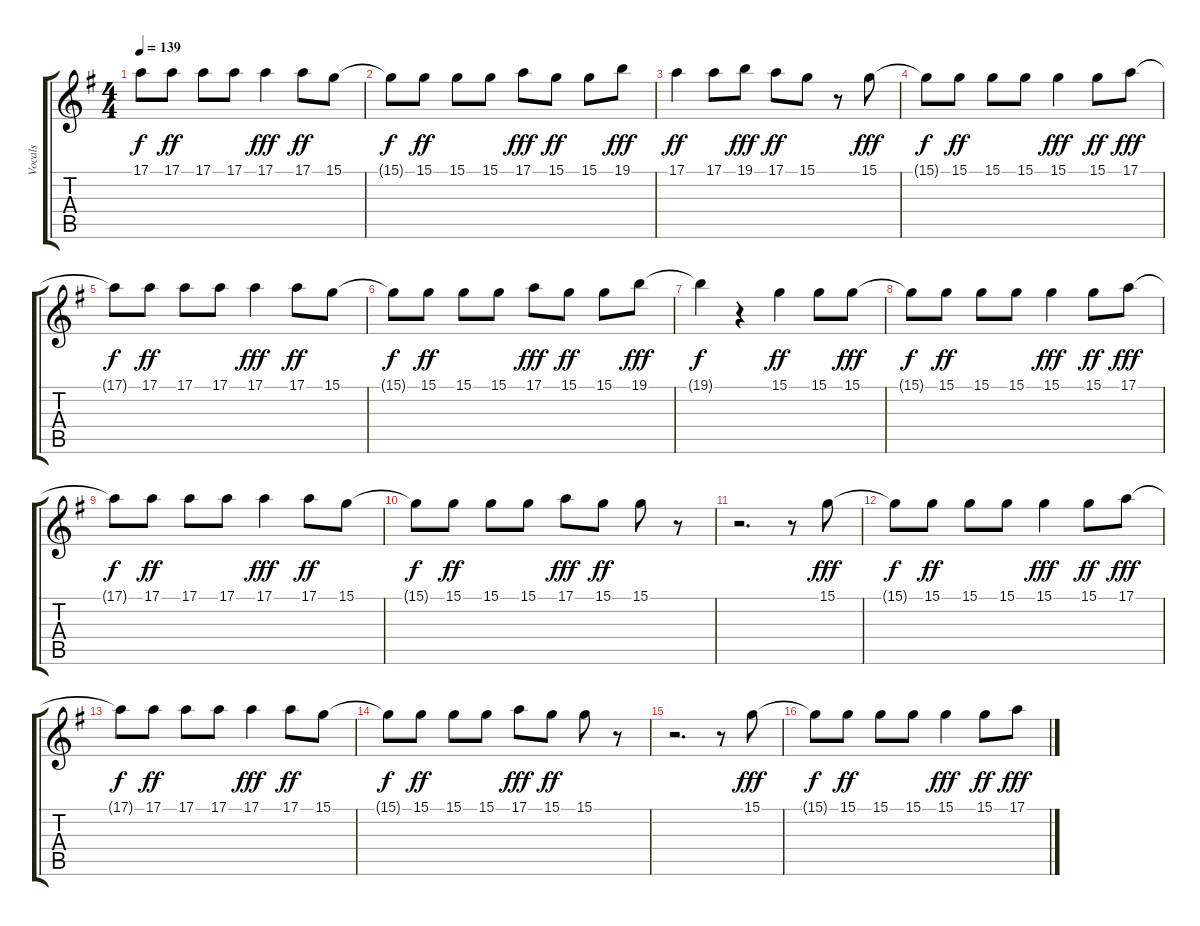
\track ("Vocals" "Vocals") {instrument flute}
\staff {score tabs}
\tuning (E4 B3 G3 D3 A2 E2) {hide}
\ts (4 4)
\tempo 139
\clef g2
\ks g
17.1{t}.8{dy f} 17.1.8{dy ff} 17.1.8 17.1.8 17.1.4{dy fff} 17.1.8{dy ff} 15.1.8 |
15.1{t}.8{dy f} 15.1.8{dy ff} 15.1.8 15.1.8 17.1.8{dy fff} 15.1.8{dy ff} 15.1.8 19.1.8{dy fff} |
17.1.4{dy ff} 17.1.8 19.1.8{dy fff} 17.1.8{dy ff} 15.1.8 r.8 15.1.8{dy fff} |
15.1{t}.8{dy f} 15.1.8{dy ff} 15.1.8 15.1.8 15.1.4{dy fff} 15.1.8{dy ff} 17.1.8{dy fff} |
17.1{t}.8{dy f} 17.1.8{dy ff} 17.1.8 17.1.8 17.1.4{dy fff} 17.1.8{dy ff} 15.1.8 |
15.1{t}.8{dy f} 15.1.8{dy ff} 15.1.8 15.1.8 17.1.8{dy fff} 15.1.8{dy ff} 15.1.8 19.1.8{dy fff} |
19.1{t}.4{dy f} r.4 15.1.4{dy ff} 15.1.8 15.1.8{dy fff} |
15.1{t}.8{dy f} 15.1.8{dy ff} 15.1.8 15.1.8 15.1.4{dy fff} 15.1.8{dy ff} 17.1.8{dy fff} |
17.1{t}.8{dy f} 17.1.8{dy ff} 17.1.8 17.1.8 17.1.4{dy fff} 17.1.8{dy ff} 15.1.8 |
15.1{t}.8{dy f} 15.1.8{dy ff} 15.1.8 15.1.8 17.1.8{dy fff} 15.1.8{dy ff} 15.1.8 r.8 |
r.2{d} r.8 15.1.8{dy fff} |
15.1{t}.8{dy f} 15.1.8{dy ff} 15.1.8 15.1.8 15.1.4{dy fff} 15.1.8{dy ff} 17.1.8{dy fff} |
17.1{t}.8{dy f} 17.1.8{dy ff} 17.1.8 17.1.8 17.1.4{dy fff} 17.1.8{dy ff} 15.1.8 |
15.1{t}.8{dy f} 15.1.8{dy ff} 15.1.8 15.1.8 17.1.8{dy fff} 15.1.8{dy ff} 15.1.8 r.8 |
r.2{d} r.8 15.1.8{dy fff} |
15.1{t}.8{dy f} 15.1.8{dy ff} 15.1.8 15.1.8 15.1.4{dy fff} 15.1.8{dy ff} 17.1.8{dy fff}
